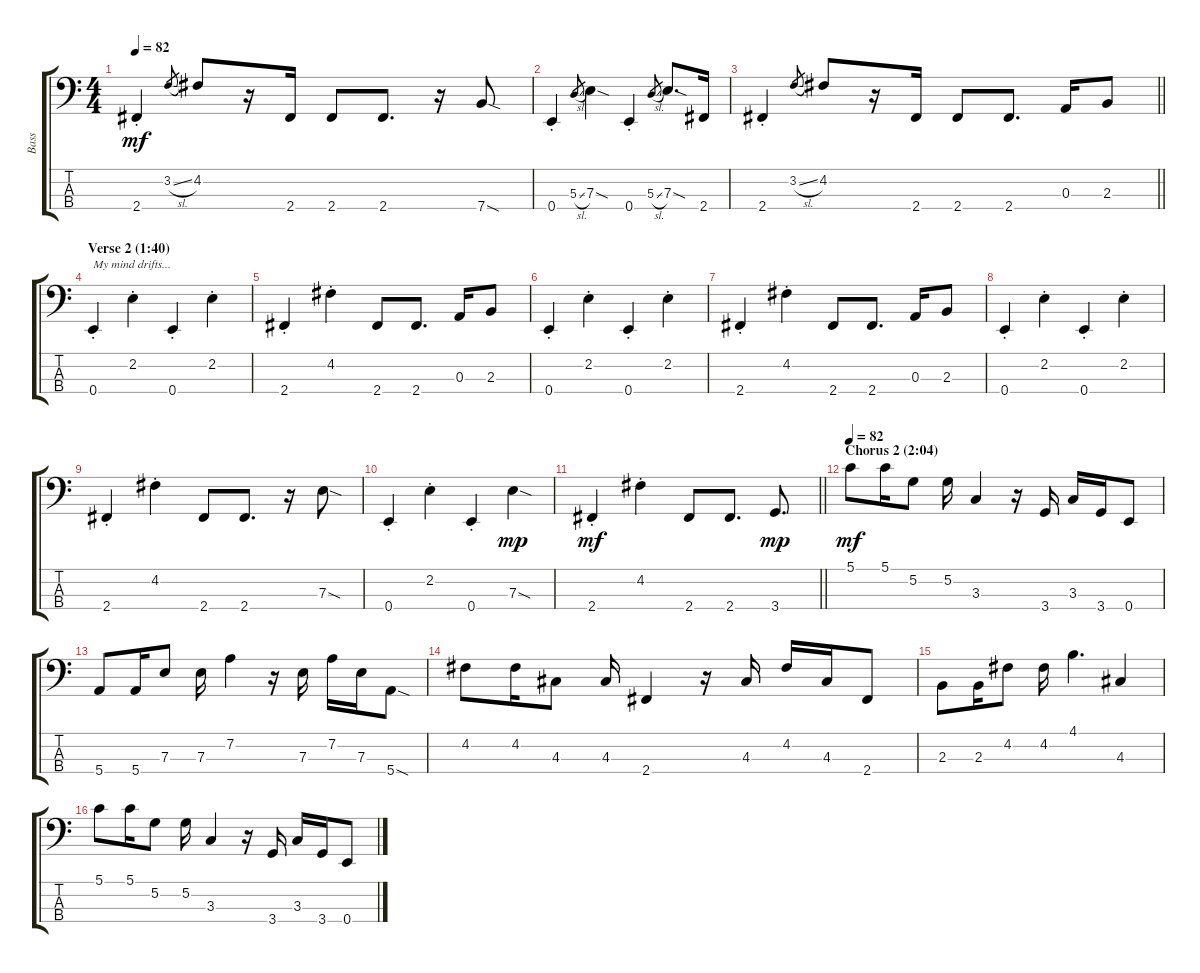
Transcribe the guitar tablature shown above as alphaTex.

\track ("Bass" "Bass") {instrument electricbassfinger}
\staff {score tabs}
\tuning (G2 D2 A1 E1) {hide}
\ts (4 4)
\tempo 82
\clef f4
\ks c
2.4{st}.4{dy mf} 3.2{sl}.8{gr} 4.2.8 r.16 2.4.16 2.4.8 2.4.8{d} r.16 7.4{sod}.8 |
0.4{st}.4 5.3{sl}.8{gr} 7.3{sod}.4 0.4{st}.4 5.3{sl}.8{gr} 7.3{sod}.8{d} 2.4.16 |
\barLineRight lightlight
2.4{st}.4 3.2{sl}.8{gr} 4.2.8 r.16 2.4.16 2.4.8 2.4.8{d} 0.3.16 2.3.8 |
\section ("" "Verse 2 (1:40)")
0.4{st}.4{txt "My mind drifts..."} 2.2{st}.4 0.4{st}.4 2.2{st}.4 |
2.4{st}.4 4.2{st}.4 2.4.8 2.4.8{d} 0.3.16 2.3.8 |
0.4{st}.4 2.2{st}.4 0.4{st}.4 2.2{st}.4 |
2.4{st}.4 4.2{st}.4 2.4.8 2.4.8{d} 0.3.16 2.3.8 |
0.4{st}.4 2.2{st}.4 0.4{st}.4 2.2{st}.4 |
2.4{st}.4 4.2{st}.4 2.4.8 2.4.8{d} r.16 7.3{sod}.8 |
0.4{st}.4 2.2{st}.4 0.4{st}.4 7.3{sod}.4{dy mp} |
\barLineRight lightlight
2.4{st}.4{dy mf} 4.2{st}.4 2.4.8 2.4.8{d} 3.4.8{d dy mp} |
\section ("" "Chorus 2 (2:04)")
\tempo 82
5.1.8{dy mf} 5.1.16 5.2.8 5.2.16 3.3.4 r.16 3.4.16 3.3.16 3.4.16 0.4.8 |
5.4.8 5.4.16 7.3.8 7.3.16 7.2.4 r.16 7.3.16 7.2.16 7.3.16 5.4{sod}.8 |
4.2.8 4.2.16 4.3.8 4.3.16 2.4.4 r.16 4.3.16 4.2.16 4.3.16 2.4.8 |
2.3.8 2.3.16 4.2.8 4.2.16 4.1.4{d} 4.3.4 |
5.1.8 5.1.16 5.2.8 5.2.16 3.3.4 r.16 3.4.16 3.3.16 3.4.16 0.4.8
